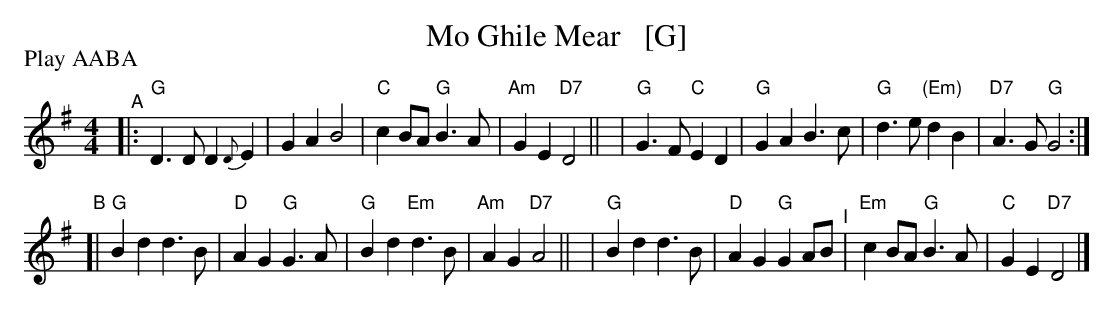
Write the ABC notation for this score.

X:1
T: Mo Ghile Mear   [G]
P: Play AABA
M: 4/4
L: 1/4
K: G
"^A"\
|: "G"D>D D{D}E | GA B2 | "C"cB/A/ "G"B>A | "Am"GE "D7"D2 ||\
|  "G"G>F "C"ED | "G"GA B>c | "G"d>e "(Em)"dB | "D7"A>G "G"G2 :|
"^B"\
[| "G"Bd d>B | "D"AG "G"G>A | "G"Bd "Em"d>B | "Am"AG "D7"A2 ||\
|  "G"Bd d>B | "D"AG "G"GA/B/ "^I"| "Em"cB/A/ "G"B>A | "C"GE "D7"D2 |]
